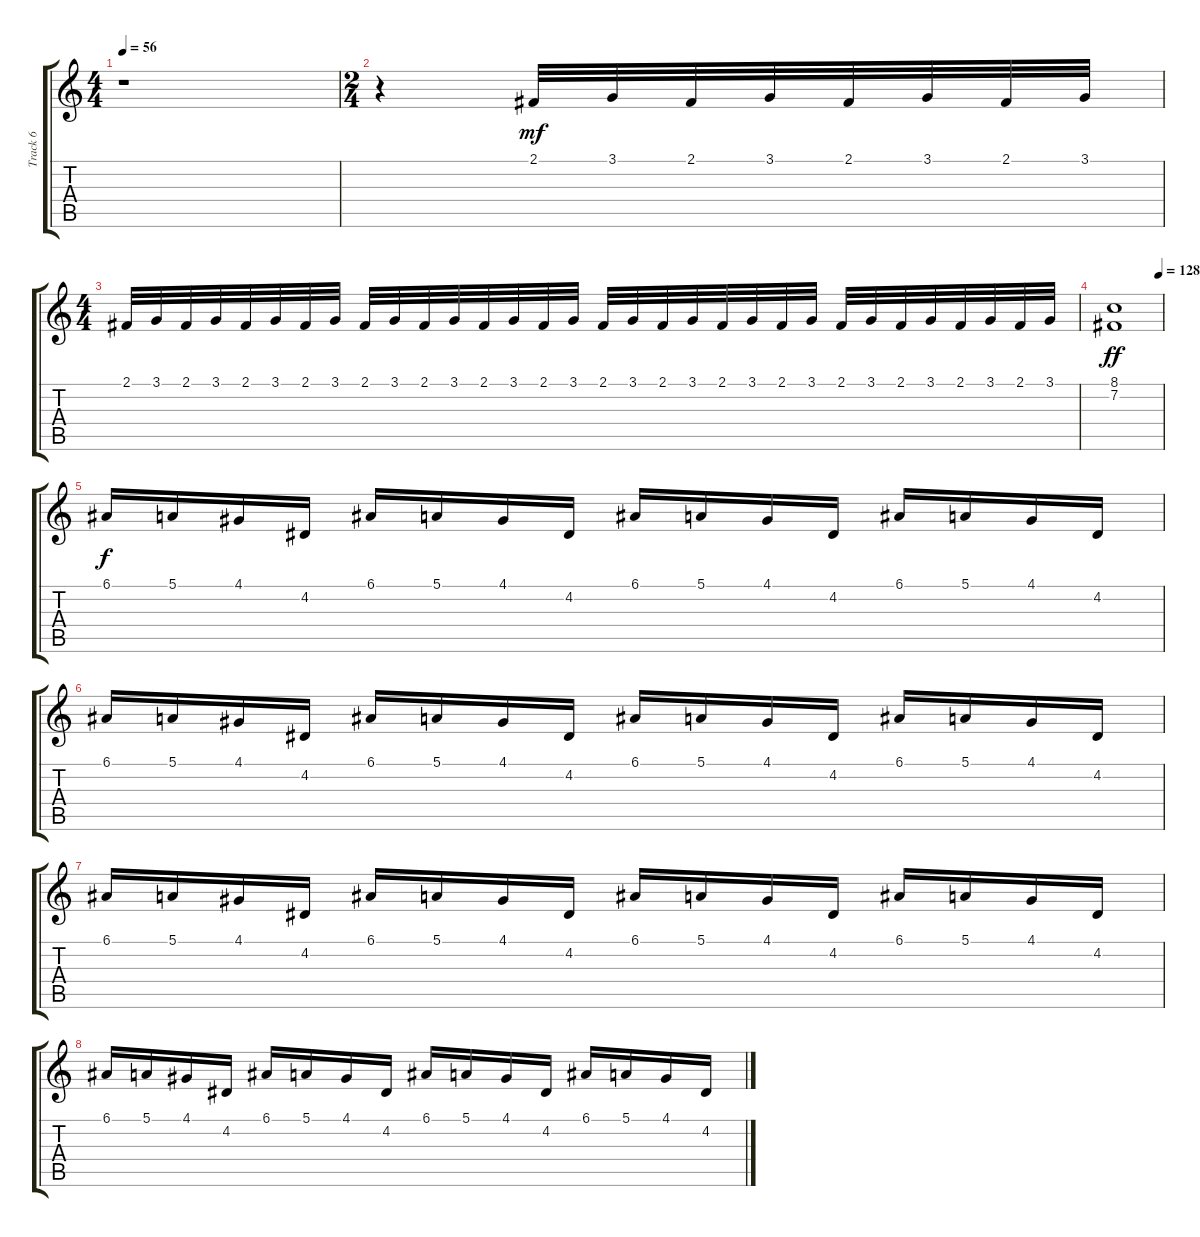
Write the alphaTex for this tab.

\track ("Track 6" "Track 6") {instrument altosax}
\staff {score tabs}
\tuning (E4 B3 G3 D3 A2 E2) {hide}
\ts (4 4)
\tempo 56
\clef g2
\ks c
r.1{dy f} |
\ts (2 4)
r.4 2.1.32{dy mf} 3.1.32 2.1.32 3.1.32 2.1.32 3.1.32 2.1.32 3.1.32 |
\ts (4 4)
2.1.32 3.1.32 2.1.32 3.1.32 2.1.32 3.1.32 2.1.32 3.1.32 2.1.32 3.1.32 2.1.32 3.1.32 2.1.32 3.1.32 2.1.32 3.1.32 2.1.32 3.1.32 2.1.32 3.1.32 2.1.32 3.1.32 2.1.32 3.1.32 2.1.32 3.1.32 2.1.32 3.1.32 2.1.32 3.1.32 2.1.32 3.1.32 |
\tempo (128 0.9375)
(8.1 7.2).1{dy ff} |
6.1.16{dy f} 5.1.16 4.1.16 4.2.16 6.1.16 5.1.16 4.1.16 4.2.16 6.1.16 5.1.16 4.1.16 4.2.16 6.1.16 5.1.16 4.1.16 4.2.16 |
6.1.16 5.1.16 4.1.16 4.2.16 6.1.16 5.1.16 4.1.16 4.2.16 6.1.16 5.1.16 4.1.16 4.2.16 6.1.16 5.1.16 4.1.16 4.2.16 |
6.1.16 5.1.16 4.1.16 4.2.16 6.1.16 5.1.16 4.1.16 4.2.16 6.1.16 5.1.16 4.1.16 4.2.16 6.1.16 5.1.16 4.1.16 4.2.16 |
6.1.16 5.1.16 4.1.16 4.2.16 6.1.16 5.1.16 4.1.16 4.2.16 6.1.16 5.1.16 4.1.16 4.2.16 6.1.16 5.1.16 4.1.16 4.2.16
